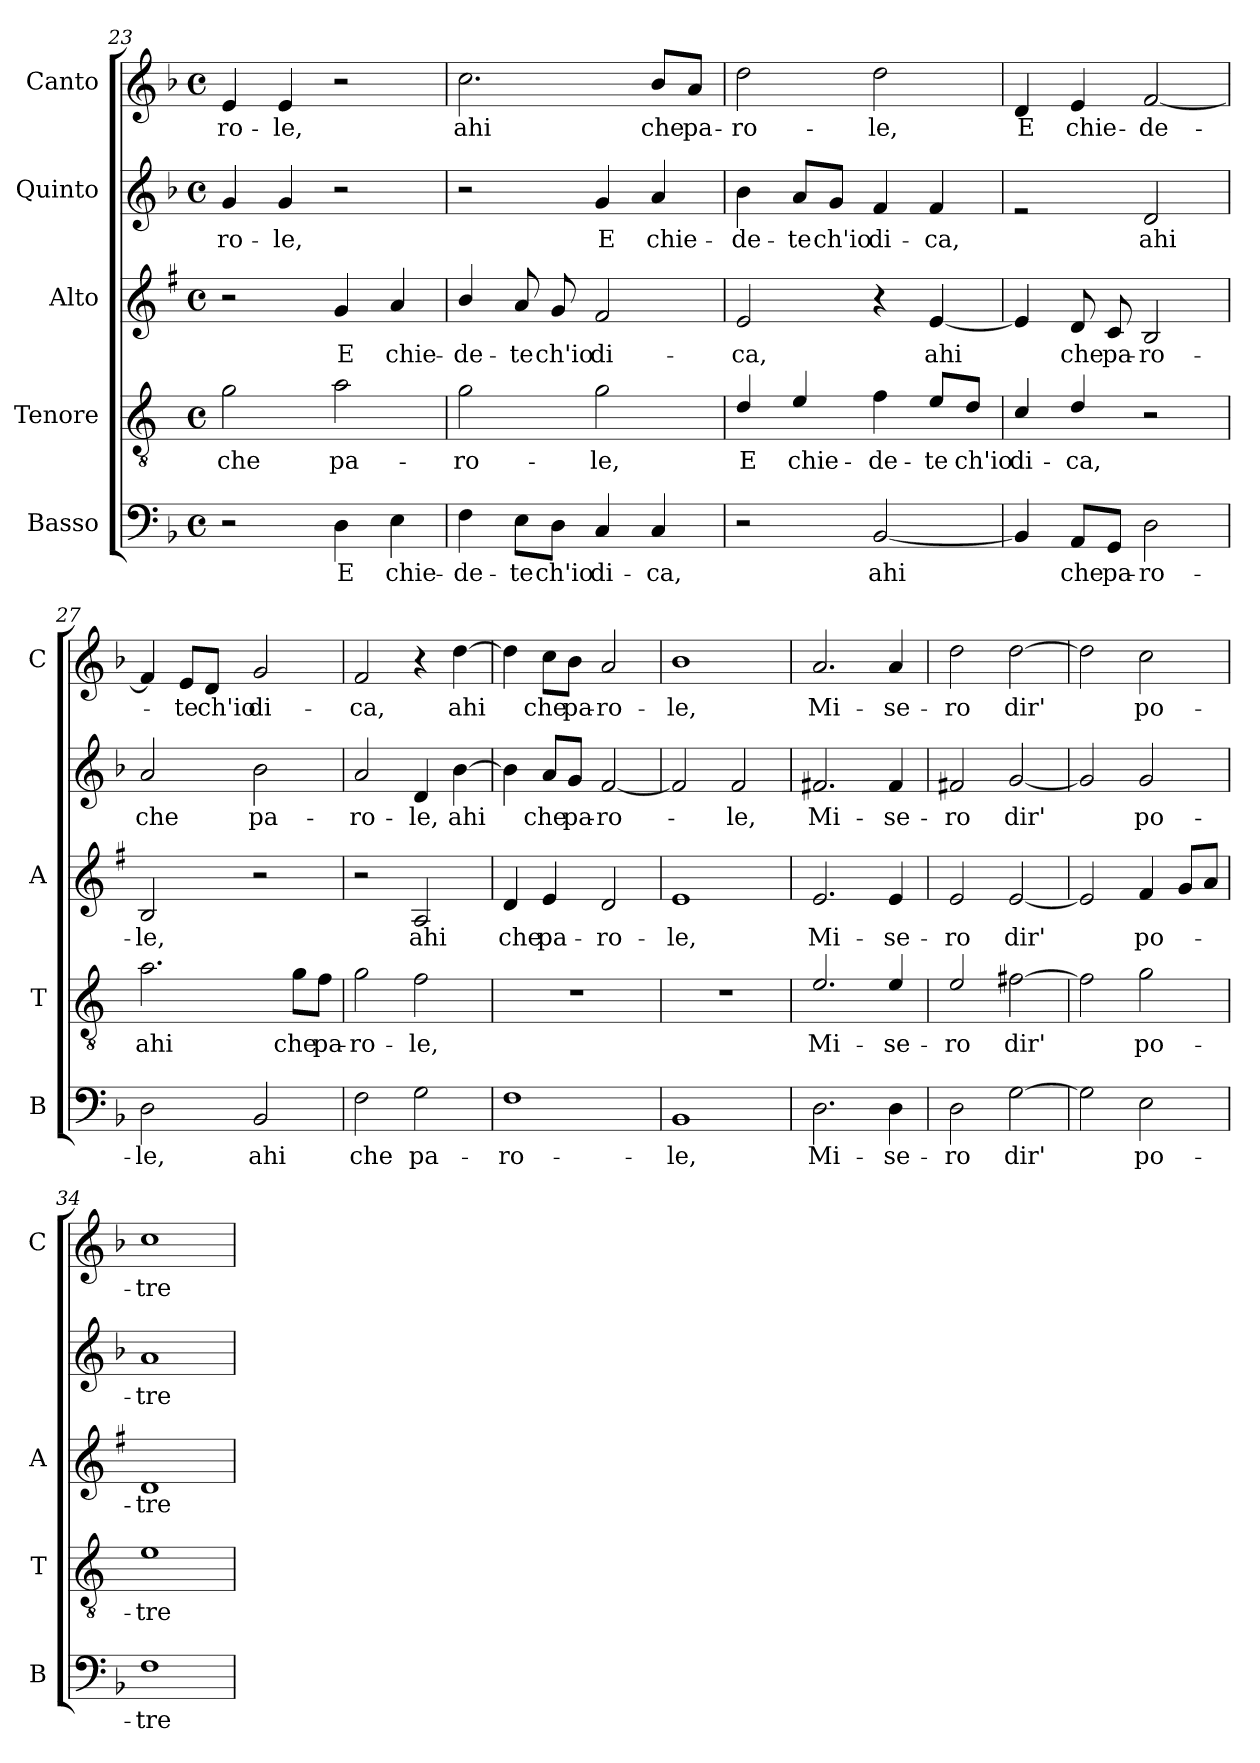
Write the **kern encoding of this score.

**kern	**text	**kern	**text	**kern	**text	**kern	**text	**kern	**text
*part5	*part5	*part4	*part4	*part3	*part3	*part2	*part2	*part1	*part1
*staff5	*staff5	*staff4	*staff4	*staff3	*staff3	*staff2	*staff2	*staff1	*staff1
*I"Basso	*	*I"Tenore	*	*I"Alto	*	*I"Quinto	*	*I"Canto	*
*I'B	*	*I'T	*	*I'A	*	*	*	*I'C	*
*clefF4	*	*clefGv2	*	*clefG2	*	*clefG2	*	*clefG2	*
*	*	*ITrd4c7	*	*ITrd1c2	*	*	*	*	*
*k[b-]	*	*k[b-]	*	*k[b-]	*	*k[b-]	*	*k[b-]	*
*F:	*	*F:	*	*F:	*	*F:	*	*F:	*
*M4/4	*	*M4/4	*	*M4/4	*	*M4/4	*	*M4/4	*
*met(c)	*	*met(c)	*	*met(c)	*	*met(c)	*	*met(c)	*
=23	=23	=23	=23	=23	=23	=23	=23	=23	=23
!	!	!	!LO:LY:b	!	!	!	!LO:LY:b	!	!LO:LY:b
2r	.	2c\	che	2r	.	4g/	-ro-	4e/	-ro-
!	!	!	!	!	!	!	!LO:LY:b	!	!LO:LY:b
.	.	.	.	.	.	4g/	-le,	4e/	-le,
!	!LO:LY:b	!	!LO:LY:b	!	!LO:LY:b	!	!	!	!
4D\	E	2d\	pa-	4f/	E	2r	.	2r	.
!	!LO:LY:b	!	!	!	!LO:LY:b	!	!	!	!
4E\	chie-	.	.	4g/	chie-	.	.	.	.
!!LO:LB:g=z
=24	=24	=24	=24	=24	=24	=24	=24	=24	=24
!	!LO:LY:b	!	!LO:LY:b	!	!LO:LY:b	!	!	!	!LO:LY:b
4F\	-de-	2c\	-ro-	4a/	-de-	2r	.	2.cc\	ahi
!	!LO:LY:b	!	!	!	!LO:LY:b	!	!	!	!
8E\L	-te	.	.	8g/	-te	.	.	.	.
!	!LO:LY:b	!	!	!	!LO:LY:b	!	!	!	!
8D\J	ch'io	.	.	8f/	ch'io	.	.	.	.
!	!LO:LY:b	!	!LO:LY:b	!	!LO:LY:b	!	!LO:LY:b	!	!
4C/	di-	2c\	-le,	2e/	di-	4g/	E	.	.
!	!LO:LY:b	!	!	!	!	!	!LO:LY:b	!	!LO:LY:b
4C/	-ca,	.	.	.	.	4a/	chie-	8b-/L	che
!	!	!	!	!	!	!	!	!	!LO:LY:b
.	.	.	.	.	.	.	.	8a/J	pa-
=25	=25	=25	=25	=25	=25	=25	=25	=25	=25
!	!	!	!LO:LY:b	!	!LO:LY:b	!	!LO:LY:b	!	!LO:LY:b
2r	.	4G/	E	2d/	-ca,	4b-\	-de-	2dd\	-ro-
!	!	!	!LO:LY:b	!	!	!	!LO:LY:b	!	!
.	.	4A/	chie-	.	.	8a/L	-te	.	.
!	!	!	!	!	!	!	!LO:LY:b	!	!
.	.	.	.	.	.	8g/J	ch'io	.	.
!	!LO:LY:b	!	!LO:LY:b	!	!	!	!LO:LY:b	!	!LO:LY:b
[2BB-/	ahi	4B-\	-de-	4r	.	4f/	di-	2dd\	-le,
!	!	!	!LO:LY:b	!	!LO:LY:b	!	!LO:LY:b	!	!
.	.	8A/L	-te	[4d/	ahi	4f/	-ca,	.	.
!	!	!	!LO:LY:b	!	!	!	!	!	!
.	.	8G/J	ch'io	.	.	.	.	.	.
=26	=26	=26	=26	=26	=26	=26	=26	=26	=26
!	!	!	!LO:LY:b	!	!	!	!	!	!LO:LY:b
4BB-/]	.	4F/	di-	4d/]	.	2rf	.	4d/	E
!	!LO:LY:b	!	!LO:LY:b	!	!LO:LY:b	!	!	!	!LO:LY:b
8AA/L	che	4G/	-ca,	8c/	che	.	.	4e/	chie-
!	!LO:LY:b	!	!	!	!LO:LY:b	!	!	!	!
8GG/J	pa-	.	.	8B-/	pa-	.	.	.	.
!	!LO:LY:b	!	!	!	!LO:LY:b	!	!LO:LY:b	!	!LO:LY:b
2D\	-ro-	2r	.	2A/	-ro-	2d/	ahi	[2f/	-de-
=27	=27	=27	=27	=27	=27	=27	=27	=27	=27
!	!LO:LY:b	!	!LO:LY:b	!	!LO:LY:b	!	!LO:LY:b	!	!
2D\	-le,	2.d\	ahi	2A/	-le,	2a/	che	4f/]	.
!	!	!	!	!	!	!	!	!	!LO:LY:b
.	.	.	.	.	.	.	.	8e/L	-te
!	!	!	!	!	!	!	!	!	!LO:LY:b
.	.	.	.	.	.	.	.	8d/J	ch'io
!	!LO:LY:b	!	!	!	!	!	!LO:LY:b	!	!LO:LY:b
2BB-/	ahi	.	.	2r	.	2b-\	pa-	2g/	di-
!	!	!	!LO:LY:b	!	!	!	!	!	!
.	.	8c\L	che	.	.	.	.	.	.
!	!	!	!LO:LY:b	!	!	!	!	!	!
.	.	8B-\J	pa-	.	.	.	.	.	.
=28	=28	=28	=28	=28	=28	=28	=28	=28	=28
!	!LO:LY:b	!	!LO:LY:b	!	!	!	!LO:LY:b	!	!LO:LY:b
2F\	che	2c\	-ro-	2r	.	2a/	-ro-	2f/	-ca,
!	!LO:LY:b	!	!LO:LY:b	!	!LO:LY:b	!	!LO:LY:b	!	!
2G\	pa-	2B-\	-le,	2G/	ahi	4d/	-le,	4r	.
!	!	!	!	!	!	!	!LO:LY:b	!	!LO:LY:b
.	.	.	.	.	.	[4b-\	ahi	[4dd\	ahi
!!LO:PB:g=z
=29	=29	=29	=29	=29	=29	=29	=29	=29	=29
!	!LO:LY:b	!	!	!	!LO:LY:b	!	!	!	!
1F	-ro-	1r	.	4c/	che	4b-\]	.	4dd\]	.
!	!	!	!	!	!LO:LY:b	!	!LO:LY:b	!	!LO:LY:b
.	.	.	.	4d/	pa-	8a/L	che	8cc\L	che
!	!	!	!	!	!	!	!LO:LY:b	!	!LO:LY:b
.	.	.	.	.	.	8g/J	pa-	8b-\J	pa-
!	!	!	!	!	!LO:LY:b	!	!LO:LY:b	!	!LO:LY:b
.	.	.	.	2c/	-ro-	[2f/	-ro-	2a/	-ro-
=30	=30	=30	=30	=30	=30	=30	=30	=30	=30
!	!LO:LY:b	!	!	!	!LO:LY:b	!	!	!	!LO:LY:b
1BB-	-le,	1r	.	1d	-le,	2f/]	.	1b-	-le,
!	!	!	!	!	!	!	!LO:LY:b	!	!
.	.	.	.	.	.	2f/	-le,	.	.
=31	=31	=31	=31	=31	=31	=31	=31	=31	=31
!	!LO:LY:b	!	!LO:LY:b	!	!LO:LY:b	!	!LO:LY:b	!	!LO:LY:b
2.D\	Mi-	2.A/	Mi-	2.d/	Mi-	2.f#X/	Mi-	2.a/	Mi-
!	!LO:LY:b	!	!LO:LY:b	!	!LO:LY:b	!	!LO:LY:b	!	!LO:LY:b
4D\	-se-	4A/	-se-	4d/	-se-	4f#/	-se-	4a/	-se-
=32	=32	=32	=32	=32	=32	=32	=32	=32	=32
!	!LO:LY:b	!	!LO:LY:b	!	!LO:LY:b	!	!LO:LY:b	!	!LO:LY:b
2D\	-ro	2A/	-ro	2d/	-ro	2f#X/	-ro	2dd\	-ro
!	!LO:LY:b	!	!LO:LY:b	!	!LO:LY:b	!	!LO:LY:b	!	!LO:LY:b
[2G\	dir'	[2Bn\	dir'	[2d/	dir'	[2g/	dir'	[2dd\	dir'
=33	=33	=33	=33	=33	=33	=33	=33	=33	=33
2G\]	.	2B\]	.	2d/]	.	2g/]	.	2dd\]	.
!	!LO:LY:b	!	!LO:LY:b	!	!LO:LY:b	!	!LO:LY:b	!	!LO:LY:b
2E\	po-	2c\	po-	4e/	po-	2g/	po-	2cc\	po-
.	.	.	.	8f/L	.	.	.	.	.
.	.	.	.	8g/J	.	.	.	.	.
=34	=34	=34	=34	=34	=34	=34	=34	=34	=34
!	!LO:LY:b	!	!LO:LY:b	!	!LO:LY:b	!	!LO:LY:b	!	!LO:LY:b
1F	-tre-	1A	-tre-	1c	-tre-	1a	-tre-	1cc	-tre-
=	=	=	=	=	=	=	=	=	=
*-	*-	*-	*-	*-	*-	*-	*-	*-	*-
